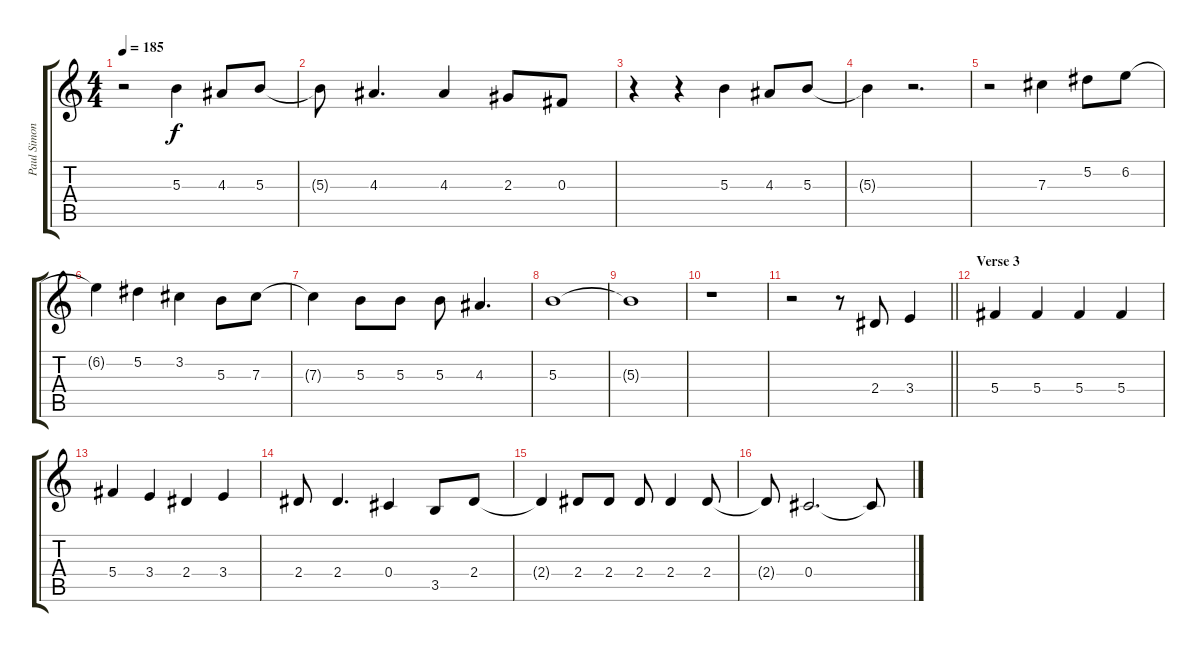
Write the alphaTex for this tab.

\track ("Paul Simon" "Paul Simon") {instrument acousticguitarnylon}
\staff {score tabs}
\tuning (Eb4 Bb3 Gb3 Db3 Ab2 Eb2) {hide}
\ts (4 4)
\tempo 185
\clef g2
\ks c
r.2{dy f} 5.3.4 4.3.8 5.3.8 |
5.3{t}.8 4.3.4{d} 4.3.4 2.3.8 0.3.8 |
r.4 r.4 5.3.4 4.3.8 5.3.8 |
5.3{t}.4 r.2{d} |
r.2 7.3.4 5.2.8 6.2.8 |
6.2{t}.4 5.2.4 3.2.4 5.3.8 7.3.8 |
7.3{t}.4 5.3.8 5.3.8 5.3.8 4.3.4{d} |
5.3.1 |
5.3{t}.1 |
r.1 |
\barLineRight lightlight
r.2 r.8 2.4.8 3.4.4 |
\section ("" "Verse 3")
5.4.4 5.4.4 5.4.4 5.4.4 |
5.4.4 3.4.4 2.4.4 3.4.4 |
2.4.8 2.4.4{d} 0.4.4 3.5.8 2.4.8 |
2.4{t}.4 2.4.8 2.4.8 2.4.8 2.4.4 2.4.8 |
2.4{t}.8 0.4.2{d} 0.4{t}.8
